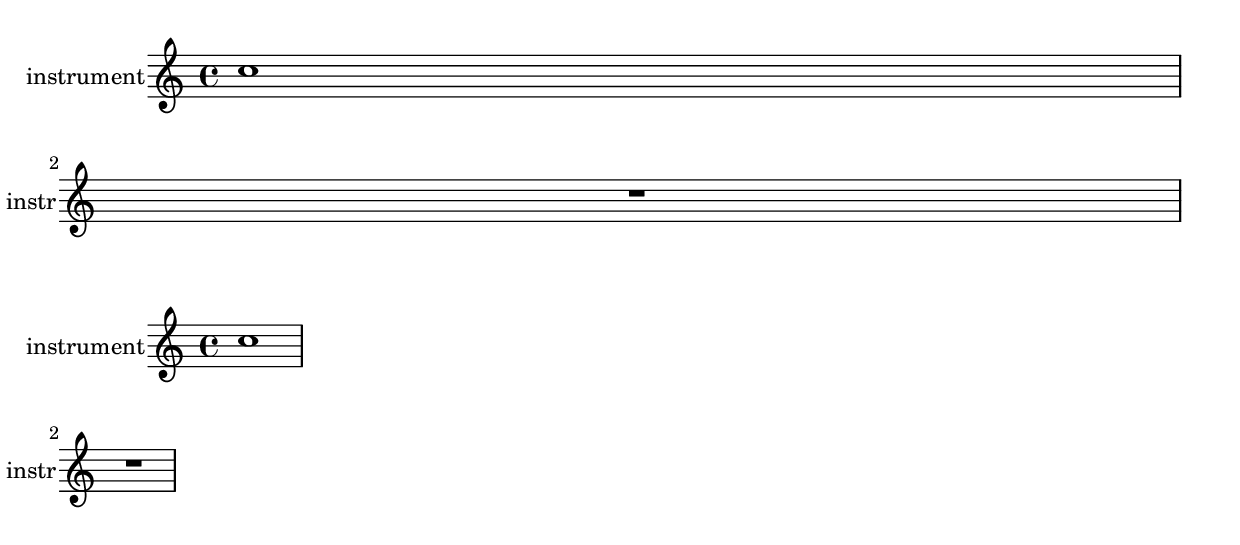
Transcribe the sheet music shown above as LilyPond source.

\version "2.1.29"
\header { texidoc = "There are both long and short intstrument names.
Engraving instrument names should not be confused by the
multimeasure rests. " }
% (there was an interesting bug in 1.3.98)
\score{
	\context Staff <<
	      \set Staff.instrument = "instrument"
	      \set Staff.instr = "instr"
	      \notes{c''1 \break R1 }
	    >>
	 \paper {
	    \context { \StaffContext
	    \consists Instrument_name_engraver

	    }
	  }
	\paper { raggedright = ##t }
	}


